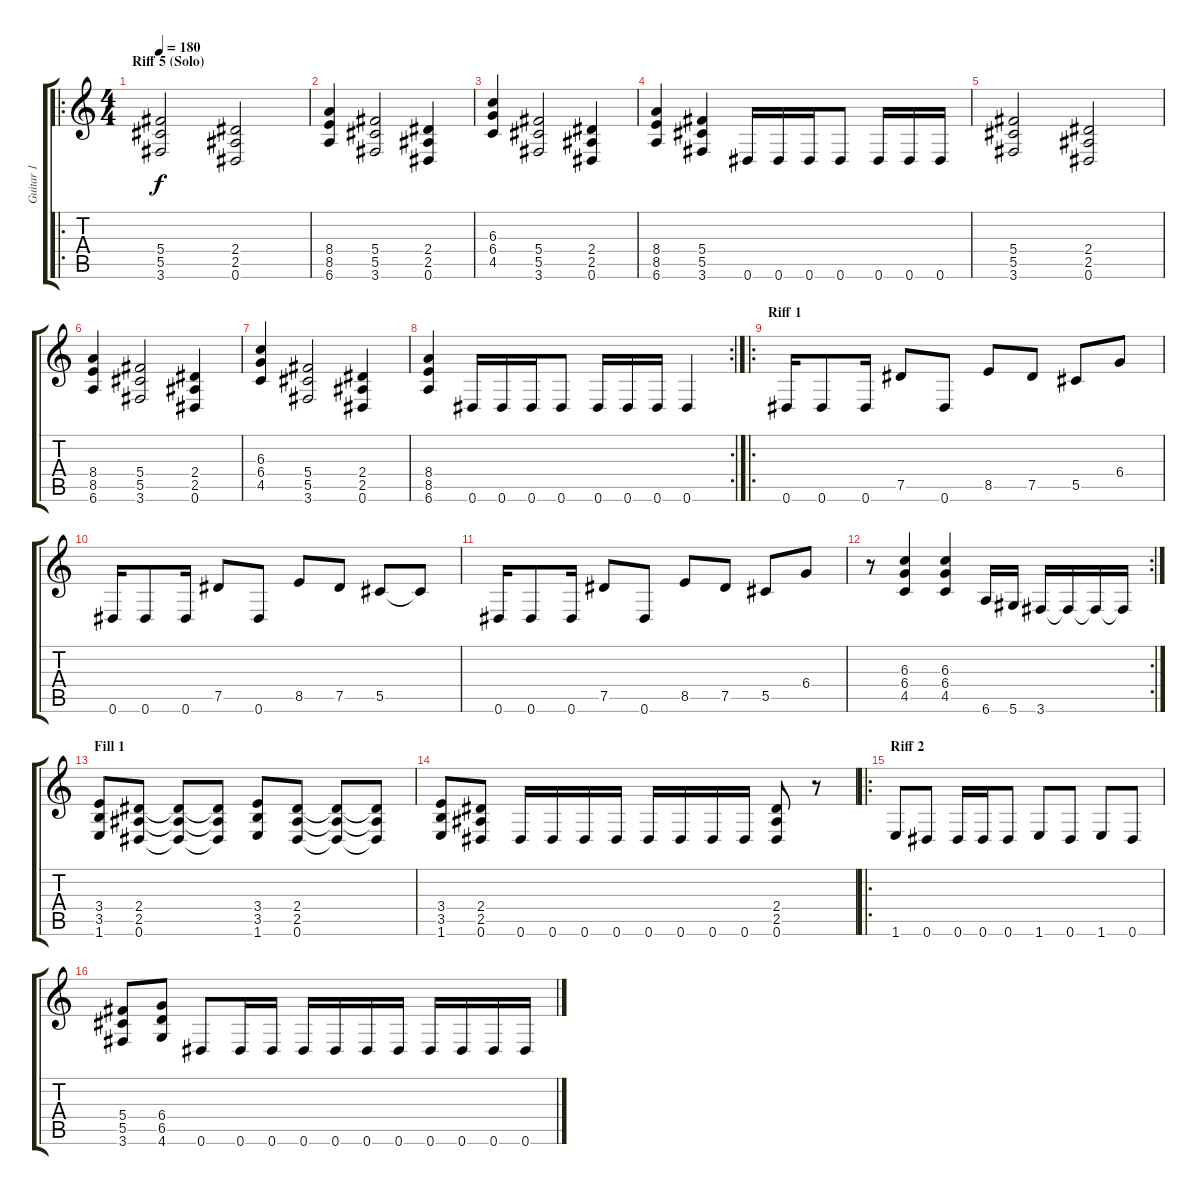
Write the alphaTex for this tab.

\track ("Guitar 1" "Guitar 1") {instrument overdrivenguitar}
\staff {score tabs}
\tuning (Eb4 Bb3 Gb3 Db3 Ab2 Eb2) {hide}
\ro
\ts (4 4)
\section ("" "Riff 5 (Solo)")
\tempo 180
\clef g2
\ks c
(5.4 5.5 3.6).2{dy f} (2.4 2.5 0.6).2 |
(8.4 8.5 6.6).4 (5.4 5.5 3.6).2 (2.4 2.5 0.6).4 |
(6.3 6.4 4.5).4 (5.4 5.5 3.6).2 (2.4 2.5 0.6).4 |
(8.4 8.5 6.6).4 (5.4 5.5 3.6).4 0.6.16 0.6.16 0.6.16 0.6.8 0.6.16 0.6.16 0.6.16 |
(5.4 5.5 3.6).2 (2.4 2.5 0.6).2 |
(8.4 8.5 6.6).4 (5.4 5.5 3.6).2 (2.4 2.5 0.6).4 |
(6.3 6.4 4.5).4 (5.4 5.5 3.6).2 (2.4 2.5 0.6).4 |
\rc 2
(8.4 8.5 6.6).4 0.6.16 0.6.16 0.6.16 0.6.8 0.6.16 0.6.16 0.6.16 0.6.4 |
\ro
\section ("" "Riff 1")
0.6.16 0.6.8 0.6.16 7.5.8 0.6.8 8.5.8 7.5.8 5.5.8 6.4.8 |
0.6.16 0.6.8 0.6.16 7.5.8 0.6.8 8.5.8 7.5.8 5.5.8 5.5{t}.8 |
0.6.16 0.6.8 0.6.16 7.5.8 0.6.8 8.5.8 7.5.8 5.5.8 6.4.8 |
\rc 2
r.8 (6.3 6.4 4.5).4 (6.3 6.4 4.5).4 6.6.16 5.6.16 3.6.16 3.6{t}.16 3.6{t}.16 3.6{t}.16 |
\section ("" "Fill 1")
(3.4 3.5 1.6).8 (2.4 2.5 0.6).8 (2.4{t} 2.5{t} 0.6{t}).8 (2.4{t} 2.5{t} 0.6{t}).8 (3.4 3.5 1.6).8 (2.4 2.5 0.6).8 (2.4{t} 2.5{t} 0.6{t}).8 (2.4{t} 2.5{t} 0.6{t}).8 |
(3.4 3.5 1.6).8 (2.4 2.5 0.6).8 0.6.16 0.6.16 0.6.16 0.6.16 0.6.16 0.6.16 0.6.16 0.6.16 (2.4 2.5 0.6).8 r.8 |
\ro
\section ("" "Riff 2")
1.6.8 0.6.8 0.6.16 0.6.16 0.6.8 1.6.8 0.6.8 1.6.8 0.6.8 |
(5.4 5.5 3.6).8 (6.4 6.5 4.6).8 0.6.8 0.6.16 0.6.16 0.6.16 0.6.16 0.6.16 0.6.16 0.6.16 0.6.16 0.6.16 0.6.16
